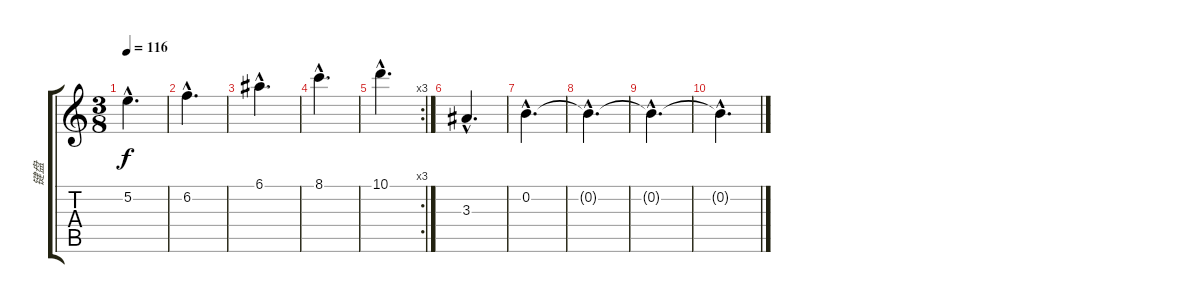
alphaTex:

\track ("键盘" "键盘") {instrument acousticguitarnylon}
\staff {score tabs}
\tuning (E4 B3 G3 D3 A2 E2) {hide}
\ts (3 8)
\tempo 116
\clef g2
\ks c
5.2{hac}.4{d dy f} |
6.2{hac}.4{d} |
6.1{hac}.4{d} |
8.1{hac}.4{d} |
\rc 3
10.1{hac}.4{d} |
3.3{hac}.4{d} |
0.2{hac}.4{d} |
0.2{hac t}.4{d} |
0.2{hac t}.4{d} |
0.2{hac t}.4{d}
